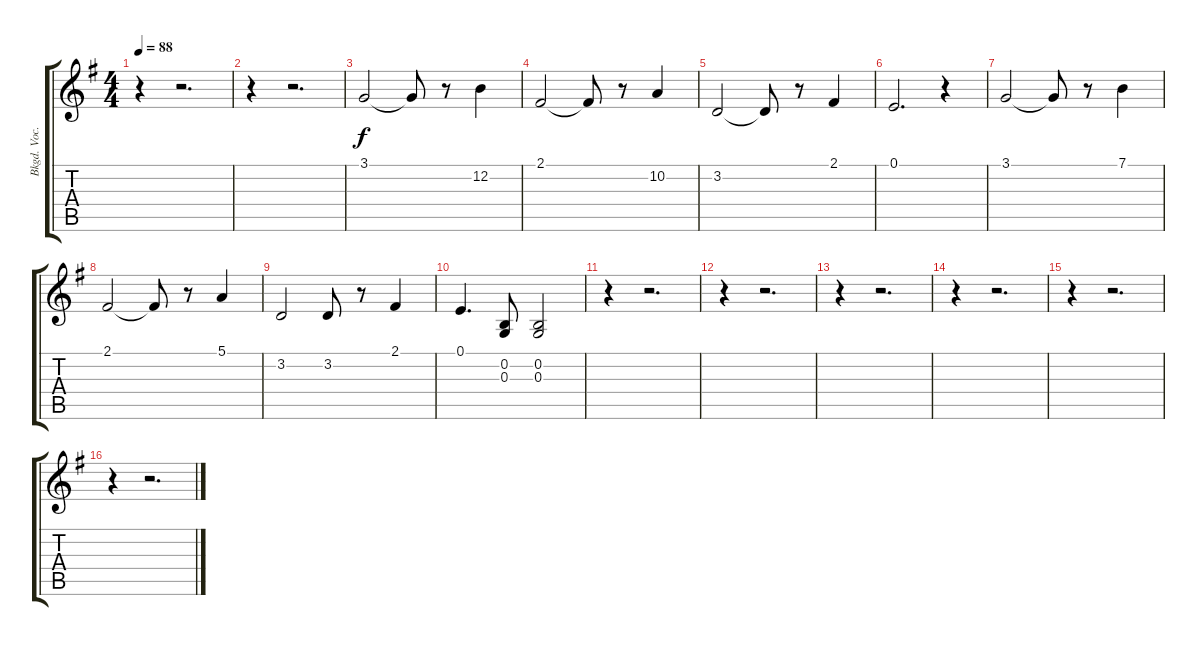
\track ("Bkgd. Voc." "Bkgd. Voc.") {instrument choiraahs}
\staff {score tabs}
\tuning (E4 B3 G3 D3 A2 E2) {hide}
\ts (4 4)
\tempo 88
\clef g2
\ks g
r.4{dy f} r.2{d} |
r.4 r.2{d} |
3.1.2 3.1{t}.8 r.8 12.2.4 |
2.1.2 2.1{t}.8 r.8 10.2.4 |
3.2.2 3.2{t}.8 r.8 2.1.4 |
0.1.2{d} r.4 |
3.1.2 3.1{t}.8 r.8 7.1.4 |
2.1.2 2.1{t}.8 r.8 5.1.4 |
3.2.2 3.2.8 r.8 2.1.4 |
0.1.4{d} (0.2 0.3).8 (0.2 0.3).2 |
r.4 r.2{d} |
r.4 r.2{d} |
r.4 r.2{d} |
r.4 r.2{d} |
r.4 r.2{d} |
r.4 r.2{d}
